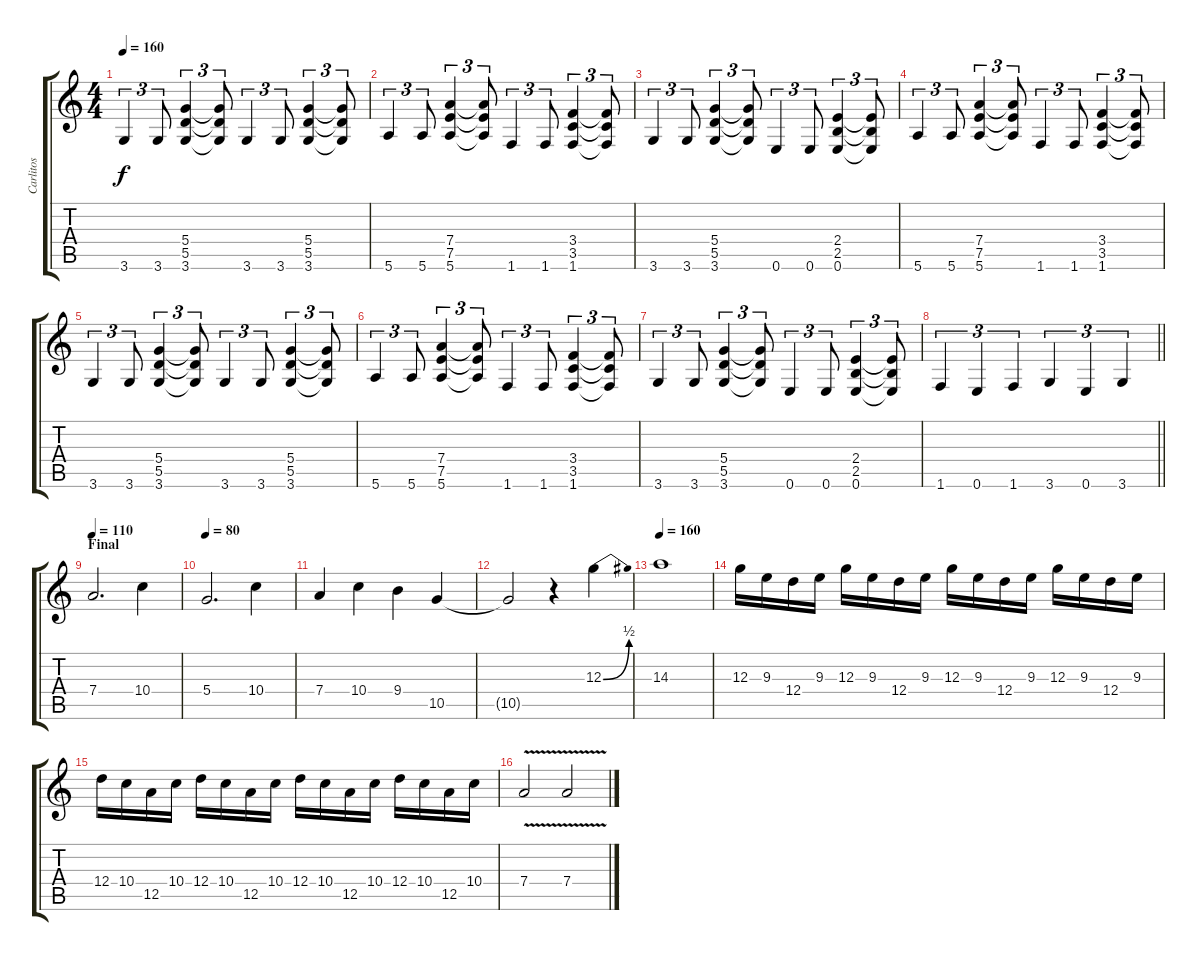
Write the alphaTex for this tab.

\track ("Carlitos" "Carlitos") {instrument distortionguitar}
\staff {score tabs}
\tuning (E4 B3 G3 D3 A2 E2) {hide}
\ts (4 4)
\tempo 160
\clef g2
\ks c
3.6.4{tu (3 2) dy f} 3.6.8{tu (3 2)} (5.4 5.5 3.6).4{tu (3 2)} (5.4{t} 5.5{t} 3.6{t}).8{tu (3 2)} 3.6.4{tu (3 2)} 3.6.8{tu (3 2)} (5.4 5.5 3.6).4{tu (3 2)} (5.4{t} 5.5{t} 3.6{t}).8{tu (3 2)} |
5.6.4{tu (3 2)} 5.6.8{tu (3 2)} (7.4 7.5 5.6).4{tu (3 2)} (7.4{t} 7.5{t} 5.6{t}).8{tu (3 2)} 1.6.4{tu (3 2)} 1.6.8{tu (3 2)} (3.4 3.5 1.6).4{tu (3 2)} (3.4{t} 3.5{t} 1.6{t}).8{tu (3 2)} |
3.6.4{tu (3 2)} 3.6.8{tu (3 2)} (5.4 5.5 3.6).4{tu (3 2)} (5.4{t} 5.5{t} 3.6{t}).8{tu (3 2)} 0.6.4{tu (3 2)} 0.6.8{tu (3 2)} (2.4 2.5 0.6).4{tu (3 2)} (2.4{t} 2.5{t} 0.6{t}).8{tu (3 2)} |
5.6.4{tu (3 2)} 5.6.8{tu (3 2)} (7.4 7.5 5.6).4{tu (3 2)} (7.4{t} 7.5{t} 5.6{t}).8{tu (3 2)} 1.6.4{tu (3 2)} 1.6.8{tu (3 2)} (3.4 3.5 1.6).4{tu (3 2)} (3.4{t} 3.5{t} 1.6{t}).8{tu (3 2)} |
3.6.4{tu (3 2)} 3.6.8{tu (3 2)} (5.4 5.5 3.6).4{tu (3 2)} (5.4{t} 5.5{t} 3.6{t}).8{tu (3 2)} 3.6.4{tu (3 2)} 3.6.8{tu (3 2)} (5.4 5.5 3.6).4{tu (3 2)} (5.4{t} 5.5{t} 3.6{t}).8{tu (3 2)} |
5.6.4{tu (3 2)} 5.6.8{tu (3 2)} (7.4 7.5 5.6).4{tu (3 2)} (7.4{t} 7.5{t} 5.6{t}).8{tu (3 2)} 1.6.4{tu (3 2)} 1.6.8{tu (3 2)} (3.4 3.5 1.6).4{tu (3 2)} (3.4{t} 3.5{t} 1.6{t}).8{tu (3 2)} |
3.6.4{tu (3 2)} 3.6.8{tu (3 2)} (5.4 5.5 3.6).4{tu (3 2)} (5.4{t} 5.5{t} 3.6{t}).8{tu (3 2)} 0.6.4{tu (3 2)} 0.6.8{tu (3 2)} (2.4 2.5 0.6).4{tu (3 2)} (2.4{t} 2.5{t} 0.6{t}).8{tu (3 2)} |
\barLineRight lightlight
1.6.4{tu (3 2)} 0.6.4{tu (3 2)} 1.6.4{tu (3 2)} 3.6.4{tu (3 2)} 0.6.4{tu (3 2)} 3.6.4{tu (3 2)} |
\section ("" "Final")
\tempo 110
7.4.2{d} 10.4.4 |
\tempo 80
5.4.2{d} 10.4.4 |
7.4.4 10.4.4 9.4.4 10.5.4 |
10.5{t}.2 r.4 12.3{be (bend 0 0 60 2)}.4 |
\tempo 160
14.3.1 |
12.3.16 9.3.16 12.4.16 9.3.16 12.3.16 9.3.16 12.4.16 9.3.16 12.3.16 9.3.16 12.4.16 9.3.16 12.3.16 9.3.16 12.4.16 9.3.16 |
12.4.16 10.4.16 12.5.16 10.4.16 12.4.16 10.4.16 12.5.16 10.4.16 12.4.16 10.4.16 12.5.16 10.4.16 12.4.16 10.4.16 12.5.16 10.4.16 |
7.4{v}.2 7.4{v}.2
